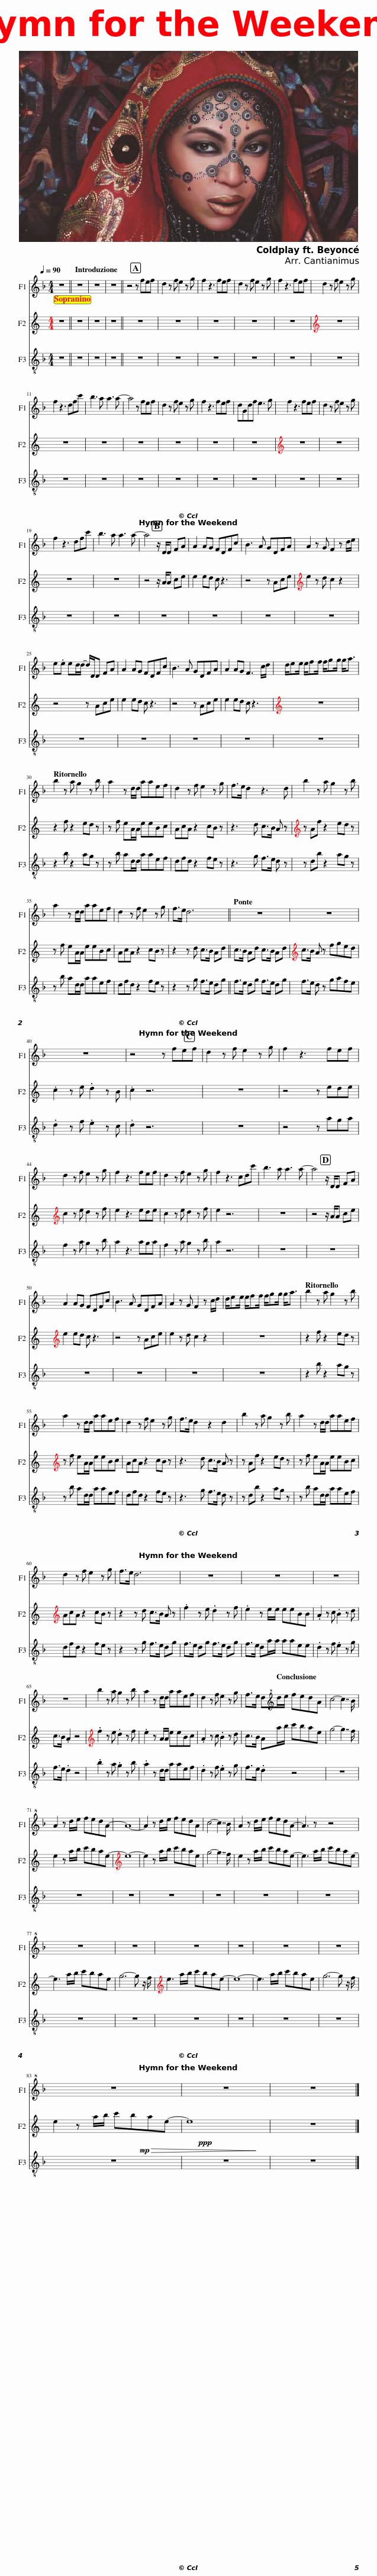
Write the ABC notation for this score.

X:1
%%score 1 2 3 4 5 6 { ( 7 10 ) | ( 8 9 ) } { 11 | 12 } 13 ( 14 15 )
L:1/8
Q:1/4=90
M:4/4
I:linebreak $
K:F
V:1 treble transpose=-12
V:2 treble transpose=-12
V:3 treble transpose=-7
V:4 treble-8
V:5 treble
V:6 treble
V:7 treble
V:10 treble
V:8 bass
V:9 bass
V:11 treble
V:12 bass
V:13 bass transpose=-12
V:14 perc
K:none
V:15 perc
K:none
V:1
 z8 || z8 | z8 | z8 || z4 z fef | %5
 d2 z f e2 z g | f2 z3 fef | d2 z f e2 z g | f2 z3 fef | d2 z f e2 z g |$ %10
 f2 z3 dfc' | b3 a a3 a- | a4 z fef | d2 z f e2 z g | f2 z3 fef | %15
 dGdf e3 g | f2 z3 fef | d2 z f e2 z g |$ f2 z3 dfc' | b3 a a3 a- | %20
 a4 z/ D/D FA | A2 AG FDFc | B3 A GDFA | A2 z G F2 z d/e/ |$ e.e ed/d/- d/D/D FA | %25
 A2 AG FDFc | B3 A GDFA | A2 AG F3 c/d/ | d/ee/ e/ff/ f/gg/ g<a |$ b2 z a g2 z b | %30
 a2 z d/d/ aaef | d2 z f e2 z g | f>e d2 z3 d | b2 z a g2 z b |$ a2 z d/d/ aaef | %35
 d2 z f e2 z g | f>e d6 || z8 | z8 |$ z8 | %40
 z4 z fef | d2 z f e2 z g | f2 z3 fef |$ d2 z f e2 z g | f2 z3 fef | %45
 d2 z f e2 z g | f2 z3 cdc' | b3 a a3 a- | a4 z/ D/D FA |$ A2 AG FDFc | %50
 B3 A GDFA | A2 z G F2 z c/d/ | d/ee/ e/ff/ f/gg/ g<a | b2 z a g2 z b |$ a2 z d/d/ aaef | %55
 d2 z f e2 z g | f>e d2 z2 d2 | b2 z a g2 z b | a2 z d/d/ aaef |$ d2 z f e2 z g | %60
 f>e d6 | z8 | z8 | z8 |$ z8 | %65
 b2 z a g2 z b | a2 z d/d/ aaef | d2 z f e2 z g | f>e d[K:treble+8]d/e/ fedA | c4- c7/2 B/ |$ %70
 A2 z d/e/ fedA- | A8- | A2 z d/e/ fedA | c4- c7/2 B/ | A2 z d/e/ fedA- | %75
 A3 z z4 |$ z8 | z8 | z8 | z8 | %80
 z8 | z8 |$ z8 | z8 | z8 |] %85
V:2
 z8 ||!f!!>(! f8-!>)! |!ppp! f6 z2 | z8 || z8 | %5
 z8 | z8 | z8 | z8 | z8 |$ %10
 z8 | z8 | z8 | z8 | z8 | %15
 z8 | z8 | z8 |$ z8 | z8 | %20
 z4 z/ D/ D F A | A2 A G F D F c | B3 A G D F A | A2 z G F2 z d/ e/ |$ e .e e d/ d/- d/ D/ D F A | %25
 A2 A G F D F c | B3 A G D F A | A2 A G F3 c/ d/ | d/ e e/ e/ f f/ f/ g g/ g/ a3/2 |$ b2 z a g2 z b | %30
 a2 z d/ d/ a a e f | d2 z f e2 z g | f3/2 e/ d2 z3 d | b2 z a g2 z b |$ a2 z d/ d/ a a e f | %35
 d2 z f e2 z g | f3/2 e/ d6 || z8 | z8 |$ z8 | %40
 z4 z f e f | d2 z f e2 z g | f2 z3 f e f |$ d2 z f e2 z g | f2 z3 f e f | %45
 d2 z f e2 z g | f2 z3 c d c' | b3 a a3 a- | a4 z/ D/ D F A |$ A2 A G F D F c | %50
 B3 A G D F A | A2 z G F2 z c/ d/ | d/ e e/ e/ f f/ f/ g g/ g/ a3/2 | b2 z a g2 z b |$ a2 z d/ d/ a a e f | %55
 d2 z f e2 z g | f3/2 e/ d2 z2 d2 | b2 z a g2 z b | a2 z d/ d/ a a e f |$ d2 z f e2 z g | %60
 f3/2 e/ d6 | z8 | z8 | z8 |$ z8 | %65
 b2 z a g2 z b | a2 z d/ d/ a a e f | d2 z f e2 z g | f3/2 e/ d .d/ .e/ .f .e .d .A | c4- c7/2 .B/ |$ %70
 .A2 z .d/ .e/ .f .e .d A- | A8- | A2 z .d/ .e/ .f .e .d .A | c4- c7/2 .B/ | .A2 z .d/ .e/ .f .e .d A- | %75
 A3 .d/ .e/ .f .e .d A- |$ A3 .d/ .e/ .f .e .d A | c6- c z/ .B/ | .A3 .d/ .e/ .f .e .d A- | A8- | %80
 A3 .d/ .e/ .f .e .d .A | c6- c z/ .B/ |$ .A2 z .d/ .e/ .f .e!mp!!>(! .d A- | A8!>)! |!ppp! z8 |] %85
V:3
[K:C] z8 || z8 | z8 | z8 || z8 | %5
 z8 | z8 | z8 | z8 |[K:treble] z8 |$ %10
 z8 | z8 | z8 | z8 | z8 | %15
 z8 |[K:treble] z8 | z8 |$ z8 | z8 | %20
 z4 z/ A/A ce | e2 ed c z3 | z4 z Ace |[K:treble] e2 z d c2 z2 |$ z4 z Ace | %25
 e2 ed c z3 | z4 z Ace | e2 ed c z3 |[K:treble] z8 |$ z2 f z2 ed z | %30
 z f eA/A/ eeBc | AcA z2 cB z | z3 d c>B A z |[K:treble] z Af z2 ed z |$ z f eA/A/ eeBc | %35
 AcA z2 cB z | z2 z d c>B Ad || c>B Ad c>B Ad |[K:treble] c>B A z fged |$ .c2 z e .d2 z B | %40
 .c2 z6 | z8 | z4 z ede |$[K:treble] c2 z e d2 z f | e2 z3 ede | %45
 c2 z e d2 z f | e2 z6 | z8 | z4 z/ A/A ce |$[K:treble] e2 ed c z3 | %50
 z4 z Ace | e2 z d c2 z2 | z8 | z2 f z2 ed z |$[K:treble] z f eA/A/ eeBc | %55
 AcA z2 cB z | z3 d c>B A z | z Af z2 ed z | z f eA/A/ eeBc |$[K:treble] AcA z2 cB z | %60
 z2 z d c>B A z | .f2 z e .d2 z f | .e2 z e/e/ eeBB | .A2 z c .B2 z d |$ c>B .A2 z4 | %65
[K:treble] .f2 z e .d2 z f | .e2 z A/A/ eeBc | .A2 z c .B2 z d | c>B Aa/b/ c'bae | g4- g7/2 f/ |$ %70
 e2 z a/b/ c'bae- |[K:treble] e8- | e2 z a/b/ c'bae | g4- g7/2 f/ | e2 z a/b/ c'bae- | %75
 e3 a/b/ c'bae- |$ e3 a/b/ c'bae | g6- g z/ f/ |[K:treble] e3 a/b/ c'bae- | e8- | %80
 e3 a/b/ c'bae | g6- g z/ f/ |$ e2 z a/b/ c'b!mp!!>(!ae- |!ppp! e8!>)! | z8 |] %85
V:4
 z8 || z8 | z8 | z8 || z8 | %5
 z8 | z8 | z8 | z8 | z8 |$ %10
 z8 | z8 | z8 | z8 | z8 | %15
 z8 | z8 | z8 |$ z8 | z8 | %20
 z8 | z8 | z8 | z8 |$ z8 | %25
 z8 | z8 | z8 | z8 |$ z2 b z2 ag z | %30
 z b ad/d/ aaef | dfd z2 fe z | z3 g f>e d z | z db z2 ag z |$ z b ad/d/ aaef | %35
 dfd z2 fe z | z2 z g f>e dg || f>e dg f>e dg | f>e d z gafe |$ .d2 z f .e2 z c | %40
 .d2 z6 | z8 | z4 z aga |$ f2 z a g2 z b | a2 z3 aga | %45
 f2 z a g2 z b | a2 z6 | z8 | z8 |$ z8 | %50
 z8 | z8 | z8 | z2 b z2 ag z |$ z b ad/d/ aaef | %55
 dfd z2 fe z | z3 g f>e d z | z db z2 ag z | z b ad/d/ aaef |$ dfd z2 fe z | %60
 z2 z g f>e dg | f>e dg f>e dg | f>e da/a/ aaee | .d2 z f .e2 z g |$ f>e .d2 z4 | %65
 .b2 z a .g2 z b | .a2 z d/d/ aaef | .d2 z f .e2 z g | f>e .d2 z4 | z8 |$ %70
 z8 | z8 | z8 | z8 | z8 | %75
 z8 |$ z8 | z8 | z8 | z8 | %80
 z8 | z8 |$ z8 | z8 | z8 |] %85
V:5
 z8 || z8 | z8 | z8 || z8 | %5
 z8 | z8 | z8 | z8 | z8 |$ %10
 z8 | z8 | z8 | z8 | z8 | %15
 z8 | z8 | z8 |$ z8 | z8 | %20
 z8 | [A,A]3[K:bass] .[G,G] [F,F]2 z2 |[K:treble] [B,B]3 .[A,A] [G,G]2 z2 | [A,A]3[K:bass] .[G,G] [F,F]2 z2 |$[K:treble] .[Ee]2 .[Ee]2 .[Ee]2 .[Ee]2 | %25
 [A,A]3[K:bass] .[G,G] [F,F]2 z2 |[K:treble] [B,B]3 .[A,A] [G,G]2 z2 | [A,A]3[K:bass] .[G,G] [F,F]2 z2 |[K:treble] .[Ee]2 .[Ee]2 .[Ee]2 .[Ee]2 |$ z8 | %30
 z8 | z8 | z8 | z8 |$ z8 | %35
 z8 | z8 || z8 | z8 |$ z8 | %40
 z8 | z8 | z8 |$ z8 | z8 | %45
 z8 | z8 | z8 | z8 |$ [A,A]3[K:bass] .[G,G] [F,F]2 z2 | %50
[K:treble] [B,B]3 .[A,A] [G,G]2 z2 | [A,A]3[K:bass] .[G,G] [F,F]2 z2 |[K:treble] .[Ee]2 .[Ee]2 .[Ee]2 .[Ee]2 | z8 |$ z8 | %55
 z8 | z8 | z8 | z8 |$ z8 | %60
 z8 | z8 | z8 | z8 |$ z8 | %65
 z8 | z8 | z8 | z8 | z8 |$ %70
 z8 | z8 | z8 | z8 | z8 | %75
 z8 |$ z8 | z8 | z8 | z8 | %80
 z8 | z8 |$ z8 | z8 | z8 |] %85
V:6
 z8 || z8 | z8 | z8 || z8 | %5
 z8 | z8 | z8 | z8 | z8 |$ %10
 z8 | z8 | z8 | z8 | z8 | %15
 z8 | z8 | z8 |$ z8 | z8 | %20
 z8 | z8 | z8 | z8 |$ z8 | %25
 z8 | z8 | z8 | z8 |$ z8 | %30
 z8 | z8 | z8 | z8 |$ z8 | %35
 z8 | z8 || z8 | z8 |$ z8 | %40
 z8 | z8 | z8 |$ z8 | z8 | %45
 z8 | z8 | z8 | z8 |$ z8 | %50
 z8 | z8 | z8 | z8 |$ z8 | %55
 z8 | z8 | z8 | z8 |$ z8 | %60
 z8 | z8 | z8 | z8 |$ z8 | %65
 z8 | z8 | z8 | z8 | F c f3 d' a2 |$ %70
 F c f3 d' a2 | F c f3 d' a2 | z f z g a3/2 e3/2 f | F c f3 d' a2 | F c f3 d' a2 | %75
 F c f3 d' a2 |$ z f z g a3/2 e3/2 f | [B,FB]4 [CGc]4 | [DAd]8 | [B,FB]4 [CGc]4 | %80
 [DAd]6 z2 | z8 |$ z8 | z8 | z8 |] %85
V:7
 z8 || [Bcd] [Bcd] [Bcd] [Acd] [Gcd] [Gcd] [Gcd] [Gcd] |{/G} [Ad] [Ad] [Ad] [Ad] [Ad] [Ad] [Gd] [Gd] | [Bcd] [Bcd] [Bcd] [Acd] [Gcd] [Gcd] [Gcd] [Gcd] ||{/G} [Ad] [Ad] [Ad] [Ad] [Ad] [Ad] [Gd] [Gd] | %5
 [Bcd] [Bcd] [Bcd] [Acd] [Gcd] [Gcd] [Gcd] [Gcd] |{/G} [Ad] [Ad] [Ad] [Ad] [Ad] [Ad] [Gd] [Gd] | [Bcd] [Bcd] [Bcd] [Acd] [Gcd] [Gcd] [Gcd] [Gcd] |{/G} [Ad] [Ad] [Ad] [Ad] [Ad] [Ad] [Gd] [Gd] | [Bcd] [Bcd] [Bcd] [Acd] [Gcd] [Gcd] [Gcd] [Gcd] |$ %10
{/G} [Ad] [Ad] [Ad] [Ad] [Ad] [Ad] [Gd] [Gd] | [Bcd] [Bcd] [Bcd] [Acd] [Gcd] [Gcd] [Gcd] [Gcd] |{/G} [Ad] [Ad] [Ad] [Ad] [Ad] [Ad] [Gd] [Gd] | [Bcd] [Bcd] [Bcd] [Acd] [Gcd] [Gcd] [Gcd] [Gcd] |{/G} [Ad] [Ad] [Ad] [Ad] [Ad] [Ad] [Gd] [Gd] | %15
 [Bcd] [Bcd] [Bcd] [Acd] [Gcd] [Gcd] [Gcd] [Gcd] |{/G} [Ad] [Ad] [Ad] [Ad] [Ad] [Ad] [Gd] [Gd] | [Bcd] [Bcd] [Bcd] [Acd] [Gcd] [Gcd] [Gcd] [Gcd] |${/G} [Ad] [Ad] [Ad] [Ad] [Ad] [Ad] [Gd] [Gd] | [Bcd] [Bcd] [Bcd] [Acd] [Gcd] [Gcd] [Gcd] [Gcd] | %20
{/G} [Ad] [Ad] [Ad] [Ad] [Ad] [Ad] [Gd] [Gd] | z8 | z8 | z8 |$ z8 | %25
 z8 | z8 | z8 | z8 |$ [Bcdf]/ [Bcdf] [Bcdf] [Bcdf]3/2 [Gcef]/ [Gcef] [Gcef] [Gcef]3/2 | %30
 [Adf]/ [Adf] [Adf] [Adf] [Adf] [Adf] [Acef] [Acef]3/2 | [Bcdf]/ [Bcdf] [Bcdf] [Bcdf]3/2 [Gcef]/ [Gcef] [Gcef] [Gcef]3/2 | [Adf]/ [Adf] [Adf] [Adf] [Adf] [Adf] [Acef] [Acef]3/2 | [Bcdf]/ [Bcdf] [Bcdf] [Bcdf]3/2 [Gcef]/ [Gcef] [Gcef] [Gcef]3/2 |$ [Adf]/ [Adf] [Adf] [Adf] [Adf] [Adf] [Acef] [Acef]3/2 | %35
 [Bcdf]/ [Bcdf] [Bcdf] [Bcdf]3/2 [Gcef]/ [Gcef] [Gcef] [Gcef]3/2 | [Adf]/ [Adf] [Adf] [Adf] [Adf] [Adf] [Acef] [Acef]3/2 || [Bcd] [Bcd] [Bcd] [Acd] [Gcd] [Gcd] [Gcd] [Gcd] |{/G} [Ad] [Ad] [Ad] [Ad] [Ad] [Ad] [Gd] [Gd] |$ [Bcd] [Bcd] [Bcd] [Acd] [Gcd] [Gcd] [Gcd] [Gcd] | %40
{/G} [Ad]/ [Ad] [Ad] [Ad] [Ad] [Ad] [Gce] [Gce]3/2 | [Bcd] [Bcd] [Bcd] [Acd] [Gcd] [Gcd] [Gcd] [Gcd] |{/G} [Ad] [Ad] [Ad] [Ad] [Ad] [Ad] [Gd] [Gd] |$ [Bcd] [Bcd] [Bcd] [Acd] [Gcd] [Gcd] [Gcd] [Gcd] |{/G} [Ad] [Ad] [Ad] [Ad] [Ad] [Ad] [Gd] [Gd] | %45
 [Bcd] [Bcd] [Bcd] [Acd] [Gcd] [Gcd] [Gcd] [Gcd] |{/G} [Ad] [Ad] [Ad] [Ad] [Ad] [Ad] [Gd] [Gd] | [Bcd] [Bcd] [Bcd] [Acd] [Gcd] [Gcd] [Gcd] [Gcd] |{/G} [Ad] [Ad] [Ad] [Ad] [Ad] [Ad] [Gd] [Gd] |$ z8 | %50
 z8 | z8 | z8 | [Bcdf]/ [Bcdf] [Bcdf] [Bcdf]3/2 [Gcef]/ [Gcef] [Gcef] [Gcef]3/2 |$ [Adf]/ [Adf] [Adf] [Adf] [Adf] [Adf] [Acef] [Acef]3/2 | %55
 [Bcdf]/ [Bcdf] [Bcdf] [Bcdf]3/2 [Gcef]/ [Gcef] [Gcef] [Gcef]3/2 | [Adf]/ [Adf] [Adf] [Adf] [Adf] [Adf] [Acef] [Acef]3/2 | [Bcdf]/ [Bcdf] [Bcdf] [Bcdf]3/2 [Gcef]/ [Gcef] [Gcef] [Gcef]3/2 | [Adf]/ [Adf] [Adf] [Adf] [Adf] [Adf] [Acef] [Acef]3/2 |$ [Bcdf]/ [Bcdf] [Bcdf] [Bcdf]3/2 [Gcef]/ [Gcef] [Gcef] [Gcef]3/2 | %60
 [Adf]/ [Adf] [Adf] [Adf] [Adf] [Adf] [Acef] [Acef]3/2 | [Bcd] [Bcd] [Bcd] [Acd] [Gcd] [Gcd] [Gcd] [Gcd] |{/G} [Ad] [Ad] [Ad] [Ad] [Ad] [Ad] [Gd] [Gd] | [Bcd] [Bcd] [Bcd] [Acd] [Gcd] [Gcd] [Gcd] [Gcd] |${/G} [Ad] [Ad] [Ad] [Ad] [Ad] [Ad] [Gd] [Gd] | %65
 B2 z A G2 z B | A4 A A E E | F3 D E3 G | [A,DF]6 z2 | [Bcdf]/ [Bcdf] [Bcdf] [Bcdf]3/2 [Gcef]/ [Gcef] [Gcef] [Gcef]3/2 |$ %70
 [Adf]/ [Adf] [Adf] [Adf] [Adf] [Adf] [Acef] [Acef]3/2 | [Bcdf]/ [Bcdf] [Bcdf] [Bcdf]3/2 [Gcef]/ [Gcef] [Gcef] [Gcef]3/2 | [Adf]/ [Adf] [Adf] [Adf] [Adf] [Adf] [Acef] [Acef]3/2 | [Bcdf]/ [Bcdf] [Bcdf] [Bcdf]3/2 [Gcef]/ [Gcef] [Gcef] [Gcef]3/2 | [Adf]/ [Adf] [Adf] [Adf] [Adf] [Adf] [Acef] [Acef]3/2 | %75
 [Bcdf]/ [Bcdf] [Bcdf] [Bcdf]3/2 [Gcef]/ [Gcef] [Gcef] [Gcef]3/2 |$ [Adf]/ [Adf] [Adf] [Adf] [Adf] [Adf] [Acef] [Acef]3/2 | z8 | z8 | z8 | %80
 z8 | z8 |$ z8 | z8 | z8 |] %85
V:8
 z8 || [G,F]3/2 G, F C/- [E,CE]3/2 E E E/ | [A,DF]3/2 [A,DF] [A,DF] [A,DF] [A,DF]2 [CE] [CE]/ | [G,F]3/2 G, F C/- [E,CE]3/2 E E E/ || [A,DF]3/2 [A,DF] [A,DF] [A,DF] [A,DF]2 [CE] [CE]/ | %5
 [G,F]3/2 G, F C/- [E,CE]3/2 E E E/ | [A,DF]3/2 [A,DF] [A,DF] [A,DF] [A,DF]2 [CE] [CE]/ | [G,F]3/2 G, F C/- [E,CE]3/2 E E E/ | [A,DF]3/2 [A,DF] [A,DF] [A,DF] [A,DF]2 [CE] [CE]/ | [G,F]3/2 G, F C/- [E,CE]3/2 E E E/ |$ %10
 [A,DF]3/2 [A,DF] [A,DF] [A,DF] [A,DF]2 [CE] [CE]/ | [G,F]3/2 G, F C/- [E,CE]3/2 E E E/ | [A,DF]3/2 [A,DF] [A,DF] [A,DF] [A,DF]2 [CE] [CE]/ | [G,F]3/2 G, F C/- [E,CE]3/2 E E E/ | [A,DF]3/2 [A,DF] [A,DF] [A,DF] [A,DF]2 [CE] [CE]/ | %15
 [G,F]3/2 G, F C/- [E,CE]3/2 E E E/ | [A,DF]3/2 [A,DF] [A,DF] [A,DF] [A,DF]2 [CE] [CE]/ | [G,F]3/2 G, F C/- [E,CE]3/2 E E E/ |$ [A,DF]3/2 [A,DF] [A,DF] [A,DF] [A,DF]2 [CE] [CE]/ | [G,F]3/2 G, F C/- [E,CE]3/2 E E E/ | %20
 [A,DF]3/2 [A,DF] [A,DF] [A,DF] [A,DF]2 [CE] [CE]/ | z8 | z8 | z8 |$ z8 | %25
 z8 | z8 | z8 | z8 |$ [B,,,B,,]2 B,, C,/ D,/ C,2 C, C,/ E,/ | %30
 D,2 D,2 D, D, A,, A,, | [B,,,B,,]2 B,, C,/ D,/ C,2 C, C,/ E,/ | D,2 D, D,/ E,/ F, E, D, A,, | [B,,,B,,]2 B,, C,/ D,/ C,2 C, C,/ E,/ |$ D,2 D,2 D, D, A,, A,, | %35
 [B,,,B,,]2 B,, C,/ D,/ C,2 C, C,/ E,/ | D,2 D, D,/ E,/ F, E, D, A,, || [G,F]3/2 G, F C/- [E,CE]3/2 E E E/ | [A,DF]3/2 [A,DF] [A,DF] [A,DF] [A,DF]2 [CE] [CE]/ |$ [G,F]3/2 G, F C/- [E,CE]3/2 E E E/ | %40
 [A,DF]3/2[A,DF][A,DF][A,DF] [A,DF]2 [CE][CE]/ | [G,F]3/2 G, F C/- [E,CE]3/2 E E E/ | [A,DF]3/2 [A,DF] [A,DF] [A,DF] [A,DF]2 [CE] [CE]/ |$ [G,F]3/2 G, F C/- [E,CE]3/2 E E E/ | [A,DF]3/2 [A,DF] [A,DF] [A,DF] [A,DF]2 [CE] [CE]/ | %45
 [G,F]3/2 G, F C/- [E,CE]3/2 E E E/ | [A,DF]3/2 [A,DF] [A,DF] [A,DF] [A,DF]2 [CE] [CE]/ | [G,F]3/2 G, F C/- [E,CE]3/2 E E E/ | [A,DF]3/2 [A,DF] [A,DF] [A,DF] [A,DF]2 [CE] [CE]/ |$ z8 | %50
 z8 | z8 | z8 | [B,,,B,,]2 B,, C,/ D,/ C,2 C, C,/ E,/ |$ D,2 D,2 D, D, A,, A,, | %55
 [B,,,B,,]2 B,, C,/ D,/ C,2 C, C,/ E,/ | D,2 D, D,/ E,/ F, E, D, A,, | [B,,,B,,]2 B,, C,/ D,/ C,2 C, C,/ E,/ | D,2 D,2 D, D, A,, A,, |$ [B,,,B,,]2 B,, C,/ D,/ C,2 C, C,/ E,/ | %60
 D,2 D, D,/ E,/ F, E, D, A,, | [G,F]3/2 G, F C/- [E,CE]3/2 E E E/ | [A,DF]3/2 [A,DF] [A,DF] [A,DF] [A,DF]2 [CE] [CE]/ | [G,F]3/2 G, F C/- [E,CE]3/2 E E E/ |$ [A,DF]3/2 [A,DF] [A,DF] [A,DF] [A,DF]2 [CE] [CE]/ | %65
 [B,,,B,,]3 (C,,/ D,,/ C,,3) (D,,/ F,,/ | D,,3) (D,,/ E,,/ F,,) E,, D,, A,,, | B,,,3 (C,,/ D,,/ C,,3) (D,,/ E,,/ | D,,6) z2 | [B,,,B,,]2 B,,, C,,/ D,,/ C,,2 C,, D,,/ F,,/ |$ %70
 D,,2 D,, D,,/ E,,/ F,, E,, D,, A,,, | [B,,,B,,]2 B,,, C,,/ D,,/ C,,2 C,, D,,/ F,,/ | D,,2 D,, D,,/ E,,/ F,, E,, D,, A,,, | [B,,,B,,]2 B,,, C,,/ D,,/ C,,2 C,, D,,/ F,,/ | D,,2 D,, D,,/ E,,/ F,, E,, D,, A,,, | %75
 [B,,,B,,]2 B,,, C,,/ D,,/ C,,2 C,, D,,/ F,,/ |$ D,,2 D,, D,,/ E,,/ F,, E,, D,, A,,, | z8 | z8 | z8 | %80
 z8 | z8 |$ z8 | z8 | z8 |] %85
V:9
 x8 || x8 | x8 | x8 || x8 | %5
 x8 | x8 | x8 | x8 | x8 |$ %10
 x8 | x8 | x8 | x8 | x8 | %15
 x8 | x8 | x8 |$ x8 | x8 | %20
 x8 | x8 | x8 | x8 |$ x8 | %25
 x8 | x8 | x8 | x8 |$ x8 | %30
 x8 | x8 | x8 | x8 |$ x8 | %35
 x8 | x8 || x8 | x8 |$ x8 | %40
 D,2 D, D,/ E,/ F, E, D, A,, | x8 | x8 |$ x8 | x8 | %45
 x8 | x8 | x8 | x8 |$ x8 | %50
 x8 | x8 | x8 | x8 |$ x8 | %55
 x8 | x8 | x8 | x8 |$ x8 | %60
 x8 | x8 | x8 | x8 |$ x8 | %65
 x8 | x8 | x8 | x8 | x8 |$ %70
 x8 | x8 | x8 | x8 | x8 | %75
 x8 |$ x8 | x8 | x8 | x8 | %80
 x8 | x8 |$ x8 | x8 | x8 |] %85
V:10
 x8 || x8 | x8 | x8 || x8 | %5
 x8 | x8 | x8 | x8 | x8 |$ %10
 x8 | x8 | x8 | x8 | x8 | %15
 x8 | x8 | x8 |$ x8 | x8 | %20
 x8 | x8 | x8 | x8 |$ x8 | %25
 x8 | x8 | x8 | x8 |$ x8 | %30
 x8 | x8 | x8 | x8 |$ x8 | %35
 x8 | x8 || x8 | x8 |$ x8 | %40
 x8 | x8 | x8 |$ x8 | x8 | %45
 x8 | x8 | x8 | x8 |$ x8 | %50
 x8 | x8 | x8 | x8 |$ x8 | %55
 x8 | x8 | x8 | x8 |$ x8 | %60
 x8 | x8 | x8 | x8 |$ x8 | %65
 D4 D2 (D/ C3/2) | [DF]3 D/ A,/ [DF] [DF] C C | [B,D]2- [B,D]/ B,3/2 D2 (D/ C3/2) | x8 | x8 |$ %70
 x8 | x8 | x8 | x8 | x8 | %75
 x8 |$ x8 | x8 | x8 | x8 | %80
 x8 | x8 |$ x8 | x8 | x8 |] %85
V:11
 z8 || z8 | z8 | z8 || z8 | %5
 z8 | z8 | z8 | z8 | z8 |$ %10
 z8 | z8 | z8 | z8 | z8 | %15
 z8 | z8 | z8 |$ z8 | z8 | %20
 z8 | z8 | z8 | z8 |$ z8 | %25
 z8 | z8 | z8 | z8 |$ [DB]4 [Gc]4 | %30
 [Ad]8 | [DB]4 [Gc]4 | [Ad]8 | [DB]4 [Gc]4 |$ [Ad]8 | %35
 [DB]4 [Gc]4 | [Ad]8 || z8 | z8 |$ z8 | %40
 z8 | z8 | z8 |$ z8 | z8 | %45
 z8 | z8 | z8 | z8 |$ z8 | %50
 z8 | z8 | z8 | z8 |$ z8 | %55
 z8 | z8 | z8 | z8 |$ z8 | %60
 z8 | z8 | z8 | z8 |$ z8 | %65
 z8 | z8 | z8 | z8 | [DB]4 [Gc]4 |$ %70
 [Ad]8 | [DB]4 [Gc]4 | [Ad]8 | [DB]4 [Gc]4 | [Ad]8 | %75
 [DB]4 [Gc]4 |$ [Ad]8 | z8 | z8 | z8 | %80
 z8 | z8 |$ z8 | z8 | z8 |] %85
V:12
 z8 || z8 | z8 | z8 || z8 | %5
 z8 | z8 | z8 | z8 | z8 |$ %10
 z8 | z8 | z8 | z8 | z8 | %15
 z8 | z8 | z8 |$ z8 | z8 | %20
 z8 | z8 | z8 | z8 |$ z8 | %25
 z8 | z8 | z8 | z8 |$ G,4 C4 | %30
 D8 | G,4 C4 | D8 | G,4 C4 |$ D8 | %35
 G,4 C4 | D8 || z8 | z8 |$ z8 | %40
 z8 | z8 | z8 |$ z8 | z8 | %45
 z8 | z8 | z8 | z8 |$ z8 | %50
 z8 | z8 | z8 | z8 |$ z8 | %55
 z8 | z8 | z8 | z8 |$ z8 | %60
 z8 | z8 | z8 | z8 |$ z8 | %65
 z8 | z8 | z8 | z8 | G,4 C4 |$ %70
 D8 | G,4 C4 | D8 | G,4 C4 | D8 | %75
 G,4 C4 |$ D8 | z8 | z8 | z8 | %80
 z8 | z8 |$ z8 | z8 | z8 |] %85
V:13
 z8 || z8 | z8 | z8 || z8 | %5
 z8 | z8 | z8 | z8 | z8 |$ %10
 z8 | z8 | z8 | z8 | z8 | %15
 z8 | z8 | z8 |$ z8 | z8 | %20
 z8 | D,2 D, E, F,2 z2 | B,,2 B,, A,, G,,2 z2 | D,2 D, E, F,2 F,2 |$ G,,2 F,,2 E,,2 D,,2 | %25
 D,2 D, E, F,2 z2 | B,,2 B,, A,, G,,2 z2 | D,2 D, E, F,2 F,2 | G,,2 F,,2 E,,2 D,,2 |$ B,,3 C, C,3 D, | %30
 D,6 A,,2 | B,,3 C, C,3 D, | D,3 D,/ E,/ F, E, D, A,, | B,,3 C, C,3 D, |$ D,6 A,,2 | %35
 B,,3 C, C,3 D, | D,3 D,/ E,/ F, E, D, A,, || B,,3 C, C,3 D, | D,6 A,,2 |$ B,,3 C, C,3 D, | %40
 D,3 D,/ E,/ F, E, D, A,, | z8 | z8 |$ z8 | z8 | %45
 z8 | z8 | z8 | z8 |$ D,2 D, E, F,2 z2 | %50
 B,,2 B,, A,, G,,2 z2 | D,2 D, E, F,2 F,2 | G,,2 F,,2 E,,2 D,,2 | B,,3 D, C,3 E, |$ D,6 A,,2 | %55
 B,,3 D, C,3 E, | D,6 A,,2 | B,,3 D, C,3 E, | D,6 A,,2 |$ B,,3 D, C,3 E, | %60
 D,6 A,,2 | B,,3 D, C,3 E, | D,6 A,,2 | B,,3 D, C,3 E, |$ D,6 A,,2 | %65
 B,,3 D, C,3 E, | D,6 A,,2 | B,,3 D, C,3 E, | D,6 A,,2 | B,,3 D, C,3 E, |$ %70
 D,6 A,,2 | B,,3 D, C,3 E, | D,6 A,,2 | B,,3 D, C,3 E, | D,6 A,,2 | %75
 B,,3 D, C,3 E, |$ D,6 A,,2 | z8 | z8 | z8 | %80
 z8 | z8 |$ z8 | z8 | z8 |] %85
V:14
[K:C] ^g2 ^g2 ^g2 ^g2 || ^b2 f2 z2 [_df]2 | z2 f2 z z/ (3_d/4 _d/4 _d/4 [_dff]2 | [_dff]2 f2 z f [_df]2 || f2 [_df]2 z f/ (3_d/4 _d/4 _d/4 [_dff]2 | %5
 [_dff]2 f2 z f [_df]2 | [_dff]2 f2 z f [_df]2 | [_dff]2 f2 z f [_df]2 | [_dff]2 f2 z f [_df]2 | [_dff]2 f2 z f [_df]2 |$ %10
 [_dff]2 f2 z f [_df]2 | [_dff]2 f2 z f [_df]2 | [_dff]2 f2 z f [_df]2 | [f^g]3/4 ^g/4 ^g3/4 _f/4 [f^g]3/4 ^g/4 _f3/4 ^g/4 ^g3/4 _f/4 [f^g]3/4 ^g/4 [_df^g]3/4 ^g/4 ^g3/4 ^g/4 | [f^g]3/4 ^g/4 ^g3/4 _f/4 [f^g]3/4 ^g/4 _f3/4 ^g/4 ^g3/4 _f/4 [f^g]3/4 ^g/4 [_df^g]3/4 ^g/4 ^g3/4 ^g/4 | %15
 [f^g]3/4 ^g/4 ^g3/4 _f/4 [f^g]3/4 ^g/4 _f3/4 ^g/4 ^g3/4 _f/4 [f^g]3/4 ^g/4 [_df^g]3/4 ^g/4 ^g3/4 ^g/4 | [f^g]3/4 ^g/4 ^g3/4 _f/4 [f^g]3/4 ^g/4 _f3/4 ^g/4 ^g3/4 _f/4 [f^g]3/4 ^g/4 [_df^g]3/4 ^g/4 ^g3/4 ^g/4 | [f^g]3/4 ^g/4 ^g3/4 _f/4 [f^g]3/4 ^g/4 _f3/4 ^g/4 ^g3/4 _f/4 [f^g]3/4 ^g/4 [_df^g]3/4 ^g/4 ^g3/4 ^g/4 |$ [f^g]3/4 ^g/4 ^g3/4 _f/4 [f^g]3/4 ^g/4 _f3/4 ^g/4 ^g3/4 _f/4 [f^g]3/4 ^g/4 [_df^g]3/4 ^g/4 ^g3/4 ^g/4 | [f^g]3/4 ^g/4 ^g3/4 _f/4 [f^g]3/4 ^g/4 _f3/4 ^g/4 ^g3/4 _f/4 [f^g]3/4 ^g/4 [_df^g]3/4 ^g/4 ^g3/4 ^g/4 | %20
 [f^g]3/4 ^g/4 ^g3/4 _f/4 [f^g]3/4 ^g/4 _f3/4 ^g/4 ^g3/4 _f/4 [f^g]3/4 ^g/4 [_df^g]3/4 ^g/4 ^g3/4 ^g/4 | [f^g]3/4 ^g/4 ^g3/4 _f/4 [f^g]3/4 ^g/4 _f3/4 ^g/4 ^g3/4 _f/4 [f^g]3/4 ^g/4 [_df^g]3/4 ^g/4 ^g3/4 ^g/4 | [f^g]3/4 ^g/4 ^g3/4 _f/4 [f^g]3/4 ^g/4 _f3/4 ^g/4 ^g3/4 _f/4 [f^g]3/4 ^g/4 [_df^g]3/4 ^g/4 ^g3/4 ^g/4 | [f^g]3/4 ^g/4 ^g3/4 _f/4 [f^g]3/4 ^g/4 _f3/4 ^g/4 ^g3/4 _f/4 [f^g]3/4 ^g/4 [_df^g]3/4 ^g/4 ^g3/4 ^g/4 |$ [f^g]3/4 ^g/4 ^g3/4 _f/4 [f^g]3/4 ^g/4 _f3/4 ^g/4 ^g3/4 _f/4 [f^g]3/4 ^g/4 [_df^g]3/4 ^g/4 ^g3/4 ^g/4 | %25
 [f^g]3/4 ^g/4 ^g3/4 _f/4 [f^g]3/4 ^g/4 _f3/4 ^g/4 ^g3/4 _f/4 [f^g]3/4 ^g/4 [_df^g]3/4 ^g/4 ^g3/4 ^g/4 | [f^g]3/4 ^g/4 ^g3/4 _f/4 [f^g]3/4 ^g/4 _f3/4 ^g/4 ^g3/4 _f/4 [f^g]3/4 ^g/4 [_df^g]3/4 ^g/4 ^g3/4 ^g/4 | [f^g]3/4 ^g/4 ^g3/4 _f/4 [f^g]3/4 ^g/4 _f3/4 ^g/4 ^g3/4 _f/4 [f^g]3/4 ^g/4 [_df^g]3/4 ^g/4 ^g3/4 ^g/4 | [f^g]3/4 ^g/4 ^g3/4 _f/4 [f^g]3/4 ^g/4 _f3/4 ^g/4 ^g3/4 _f/4 [f^g]3/4 ^g/4 [_df^g]3/4 ^g/4 ^g3/4 ^g/4 |$ f2 f2 z f f2 | %30
 f2 f2 z f f2 | f2 f2 z f f2 | f2 f2 z f f2 | f2 f2 z f f2 |$ f2 f2 z f f2 | %35
 f2 f2 z f f2 | f2 f2 z f f2 || f2 f2 z f f2 | f2 f2 z f [ff]2 |$ f2 f2 z f f2 | %40
 f2 f2 z f f2 | [f^g]3/4 ^g/4 ^g3/4 _f/4 [f^g]3/4 ^g/4 _f3/4 ^g/4 ^g3/4 _f/4 [f^g]3/4 ^g/4 [_df^g]3/4 ^g/4 ^g3/4 ^g/4 | [f^g]3/4 ^g/4 ^g3/4 _f/4 [f^g]3/4 ^g/4 _f3/4 ^g/4 ^g3/4 _f/4 [f^g]3/4 ^g/4 [_df^g]3/4 ^g/4 ^g3/4 ^g/4 |$ [f^g]3/4 ^g/4 ^g3/4 _f/4 [f^g]3/4 ^g/4 _f3/4 ^g/4 ^g3/4 _f/4 [f^g]3/4 ^g/4 [_df^g]3/4 ^g/4 ^g3/4 ^g/4 | [f^g]3/4 ^g/4 ^g3/4 _f/4 [f^g]3/4 ^g/4 _f3/4 ^g/4 ^g3/4 _f/4 [f^g]3/4 ^g/4 [_df^g]3/4 ^g/4 ^g3/4 ^g/4 | %45
 [f^g]3/4 ^g/4 ^g3/4 _f/4 [f^g]3/4 ^g/4 _f3/4 ^g/4 ^g3/4 _f/4 [f^g]3/4 ^g/4 [_df^g]3/4 ^g/4 ^g3/4 ^g/4 | [f^g]3/4 ^g/4 ^g3/4 _f/4 [f^g]3/4 ^g/4 _f3/4 ^g/4 ^g3/4 _f/4 [f^g]3/4 ^g/4 [_df^g]3/4 ^g/4 ^g3/4 ^g/4 | [f^g]3/4 ^g/4 ^g3/4 _f/4 [f^g]3/4 ^g/4 _f3/4 ^g/4 ^g3/4 _f/4 [f^g]3/4 ^g/4 [_df^g]3/4 ^g/4 ^g3/4 ^g/4 | [f^g]3/4 ^g/4 ^g3/4 _f/4 [f^g]3/4 ^g/4 _f3/4 ^g/4 ^g3/4 _f/4 [f^g]3/4 ^g/4 [_df^g]3/4 ^g/4 ^g3/4 ^g/4 |$ [f^g]3/4 ^g/4 ^g3/4 _f/4 [f^g]3/4 ^g/4 _f3/4 ^g/4 ^g3/4 _f/4 [f^g]3/4 ^g/4 [_df^g]3/4 ^g/4 ^g3/4 ^g/4 | %50
 [f^g]3/4 ^g/4 ^g3/4 _f/4 [f^g]3/4 ^g/4 _f3/4 ^g/4 ^g3/4 _f/4 [f^g]3/4 ^g/4 [_df^g]3/4 ^g/4 ^g3/4 ^g/4 | [f^g]3/4 ^g/4 ^g3/4 _f/4 [f^g]3/4 ^g/4 _f3/4 ^g/4 ^g3/4 _f/4 [f^g]3/4 ^g/4 [_df^g]3/4 ^g/4 ^g3/4 ^g/4 | [f^g]3/4 ^g/4 ^g3/4 _f/4 [f^g]3/4 ^g/4 _f3/4 ^g/4 ^g3/4 _f/4 [f^g]3/4 ^g/4 [_df^g]3/4 ^g/4 ^g3/4 ^g/4 | f3/2 f/ f2 z f f2 |$ f3/2 f/ f2 z f f2 | %55
 f3/2 f/ f2 z f f2 | f3/2 f/ f2 z f f2 | f2 f2 z f f2 | f2 f2 z f f2 |$ f2 f2 z f f2 | %60
 f2 f2 z f f2 | f2 f2 z f f2 | f2 f2 z f f2 | f2 f2 z f f2 |$ f2 f2 z f f2 | %65
 f2 f2 z f f2 | f2 f2 z f f2 | f2 f2 z f f2 | f2 f2 z f f2 | f2 [f^a]2 z f [f^a]2 |$ %70
 f2 [f^a]2 z f [f^a]2 | f2 [f^a]2 z f [f^a]2 | f2 [f^a]2 z f [f^a]2 | f2 [f^a]2 z f [f^a]2 | f2 [f^a]2 z f [f^a]2 | %75
 f2 [f^a]2 z f [f^a]2 |$ f2 [f^a]2 z f [f^a]2 | z8 | z8 | z8 | %80
 z8 | z8 |$ z8 | z8 | z8 |] %85
V:15
[K:C] x8 || x8 | x8 | F2 z2 z3/4 .F/4 F z2 || F2 z2 z3/4 .F/4 F z2 | %5
 F2 z2 z3/4 .F/4 F z2 | F2 z2 z3/4 .F/4 F z2 | F2 z2 z3/4 .F/4 F z2 | F2 z2 z3/4 .F/4 F z2 | F2 z2 z3/4 .F/4 F z2 |$ %10
 F2 z2 z3/4 .F/4 F z2 | F2 z2 z3/4 .F/4 F z2 | F2 z2 z3/4 .F/4 F z (3c/c/c/ | F2 z2 z3/4 F/4 F z2 | F2 z2 z3/4 F/4 F z2 | %15
 F2 z2 z3/4 F/4 F z2 | F2 z2 z3/4 F/4 F z2 | F2 z2 z3/4 F/4 F z2 |$ F2 z2 z3/4 F/4 F z2 | F2 z2 z3/4 F/4 F z2 | %20
 F2 z2 z3/4 F/4 F z2 | F2 z2 z3/4 F/4 F z2 | F2 z2 z3/4 F/4 F z2 | F2 z2 z3/4 F/4 F z2 |$ F2 z2 z3/4 F/4 F z2 | %25
 F2 z2 z3/4 F/4 F z2 | F2 z2 z3/4 F/4 F z2 | F2 z2 z3/4 F/4 F z2 | F2 z2 z3/4 F/4 F z2 |$ F2 z2 F2 z2 | %30
 F2 z2 F2 z2 | F2 z2 F2 z2 | F2 z2 F2 z2 | F2 z2 F2 z2 |$ F2 z2 F2 z2 | %35
 F2 z2 F2 z2 | F2 z2 F2 z2 || x8 | x8 |$ x8 | %40
 x8 | F2 z2 z3/4 F/4 F z2 | F2 z2 z3/4 F/4 F z2 |$ F2 z2 z3/4 F/4 F z2 | F2 z2 z3/4 F/4 F z2 | %45
 F2 z2 z3/4 F/4 F z2 | F2 z2 z3/4 F/4 F z2 | F2 z2 z3/4 F/4 F z2 | F2 z2 z3/4 F/4 F z2 |$ F2 z2 z3/4 F/4 F z2 | %50
 F2 z2 z3/4 F/4 F z2 | F2 z2 z3/4 F/4 F z2 | F2 z2 z3/4 F/4 F z2 | F2 z2 F2 z2 |$ F2 z2 F2 z2 | %55
 F2 z2 F2 z2 | F2 z2 F2 z2 | F2 z2 F2 z2 | F2 z2 F2 z2 |$ F2 z2 F2 z2 | %60
 F2 z2 F2 z2 | x8 | x8 | x8 |$ x8 | %65
 x8 | x8 | x8 | x8 | F2 z2 F2 z2 |$ %70
 F2 z2 F2 z2 | F2 z2 F2 z2 | F2 z2 F2 z2 | F2 z2 F2 z2 | F2 z2 F2 z2 | %75
 F2 z2 F2 z2 |$ F2 z2 F2 z2 | x8 | x8 | x8 | %80
 x8 | x8 |$ x8 | x8 | x8 |] %85
